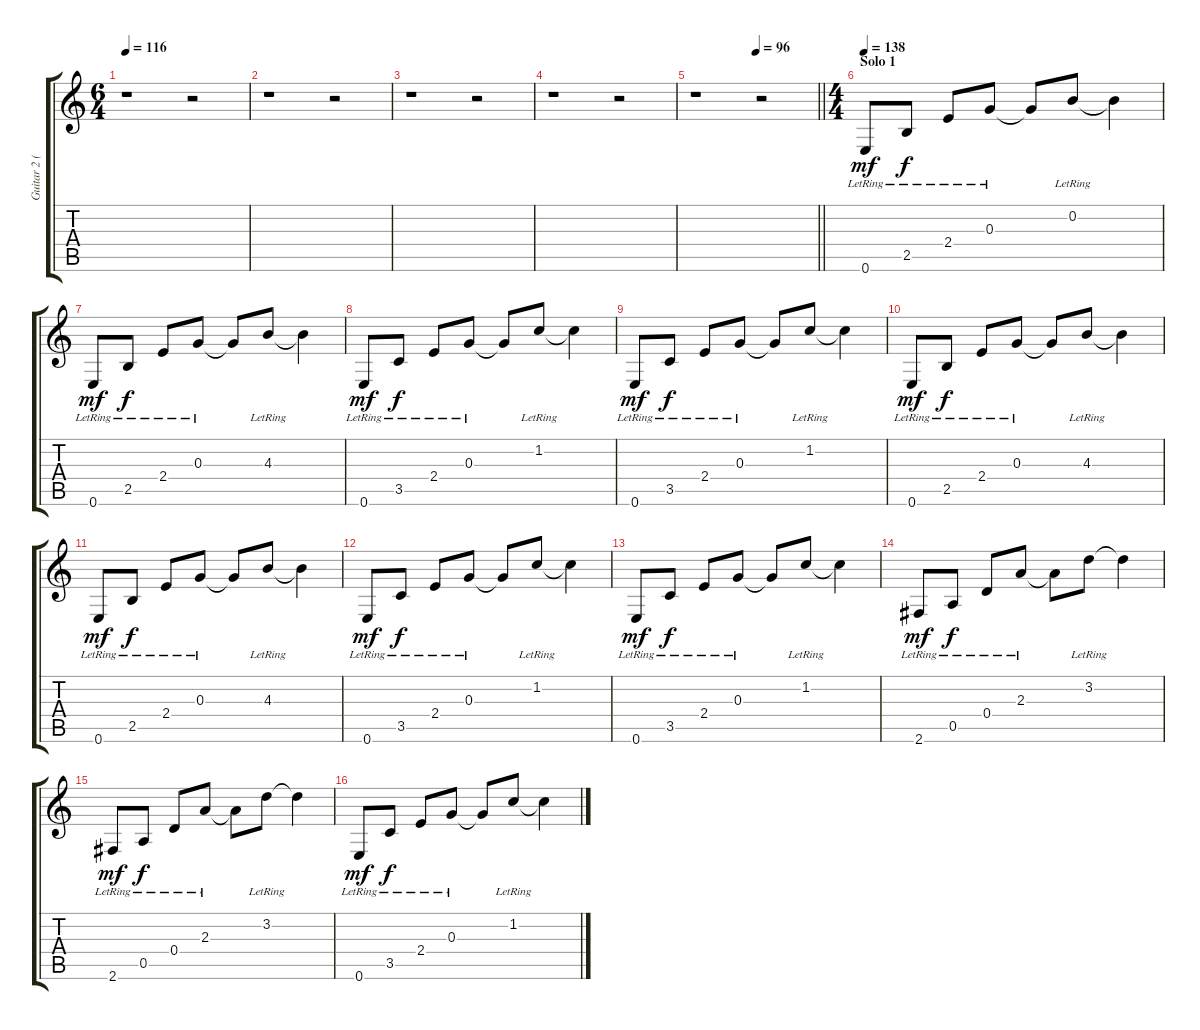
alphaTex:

\track ("Guitar 2 (clean)" "Guitar 2 (") {instrument acousticguitarsteel}
\staff {score tabs}
\tuning (E4 B3 G3 D3 A2 E2) {hide}
\ts (6 4)
\tempo 116
\clef g2
\ks c
r.1{dy ff} r.2 |
r.1 r.2 |
r.1 r.2 |
r.1 r.2 |
\tempo (96 0.5)
\barLineRight lightlight
r.1 r.2 |
\ts (4 4)
\section ("" "Solo 1")
\tempo 138
0.6{lr}.8{dy mf volume 10} 2.5{lr}.8{dy f} 2.4{lr}.8 0.3{lr}.8 0.3{t}.8 0.2{lr}.8 0.2{t}.4 |
0.6{lr}.8{dy mf} 2.5{lr}.8{dy f} 2.4{lr}.8 0.3{lr}.8 0.3{t}.8 4.3{lr}.8 4.3{t}.4 |
0.6{lr}.8{dy mf} 3.5{lr}.8{dy f} 2.4{lr}.8 0.3{lr}.8 0.3{t}.8 1.2{lr}.8 1.2{t}.4 |
0.6{lr}.8{dy mf} 3.5{lr}.8{dy f} 2.4{lr}.8 0.3{lr}.8 0.3{t}.8 1.2{lr}.8 1.2{t}.4 |
0.6{lr}.8{dy mf} 2.5{lr}.8{dy f} 2.4{lr}.8 0.3{lr}.8 0.3{t}.8 4.3{lr}.8 4.3{t}.4 |
0.6{lr}.8{dy mf} 2.5{lr}.8{dy f} 2.4{lr}.8 0.3{lr}.8 0.3{t}.8 4.3{lr}.8 4.3{t}.4 |
0.6{lr}.8{dy mf} 3.5{lr}.8{dy f} 2.4{lr}.8 0.3{lr}.8 0.3{t}.8 1.2{lr}.8 1.2{t}.4 |
0.6{lr}.8{dy mf} 3.5{lr}.8{dy f} 2.4{lr}.8 0.3{lr}.8 0.3{t}.8 1.2{lr}.8 1.2{t}.4 |
2.6{lr}.8{dy mf} 0.5{lr}.8{dy f} 0.4{lr}.8 2.3{lr}.8 2.3{t}.8 3.2{lr}.8 3.2{t}.4 |
2.6{lr}.8{dy mf} 0.5{lr}.8{dy f} 0.4{lr}.8 2.3{lr}.8 2.3{t}.8 3.2{lr}.8 3.2{t}.4 |
0.6{lr}.8{dy mf} 3.5{lr}.8{dy f} 2.4{lr}.8 0.3{lr}.8 0.3{t}.8 1.2{lr}.8 1.2{t}.4
